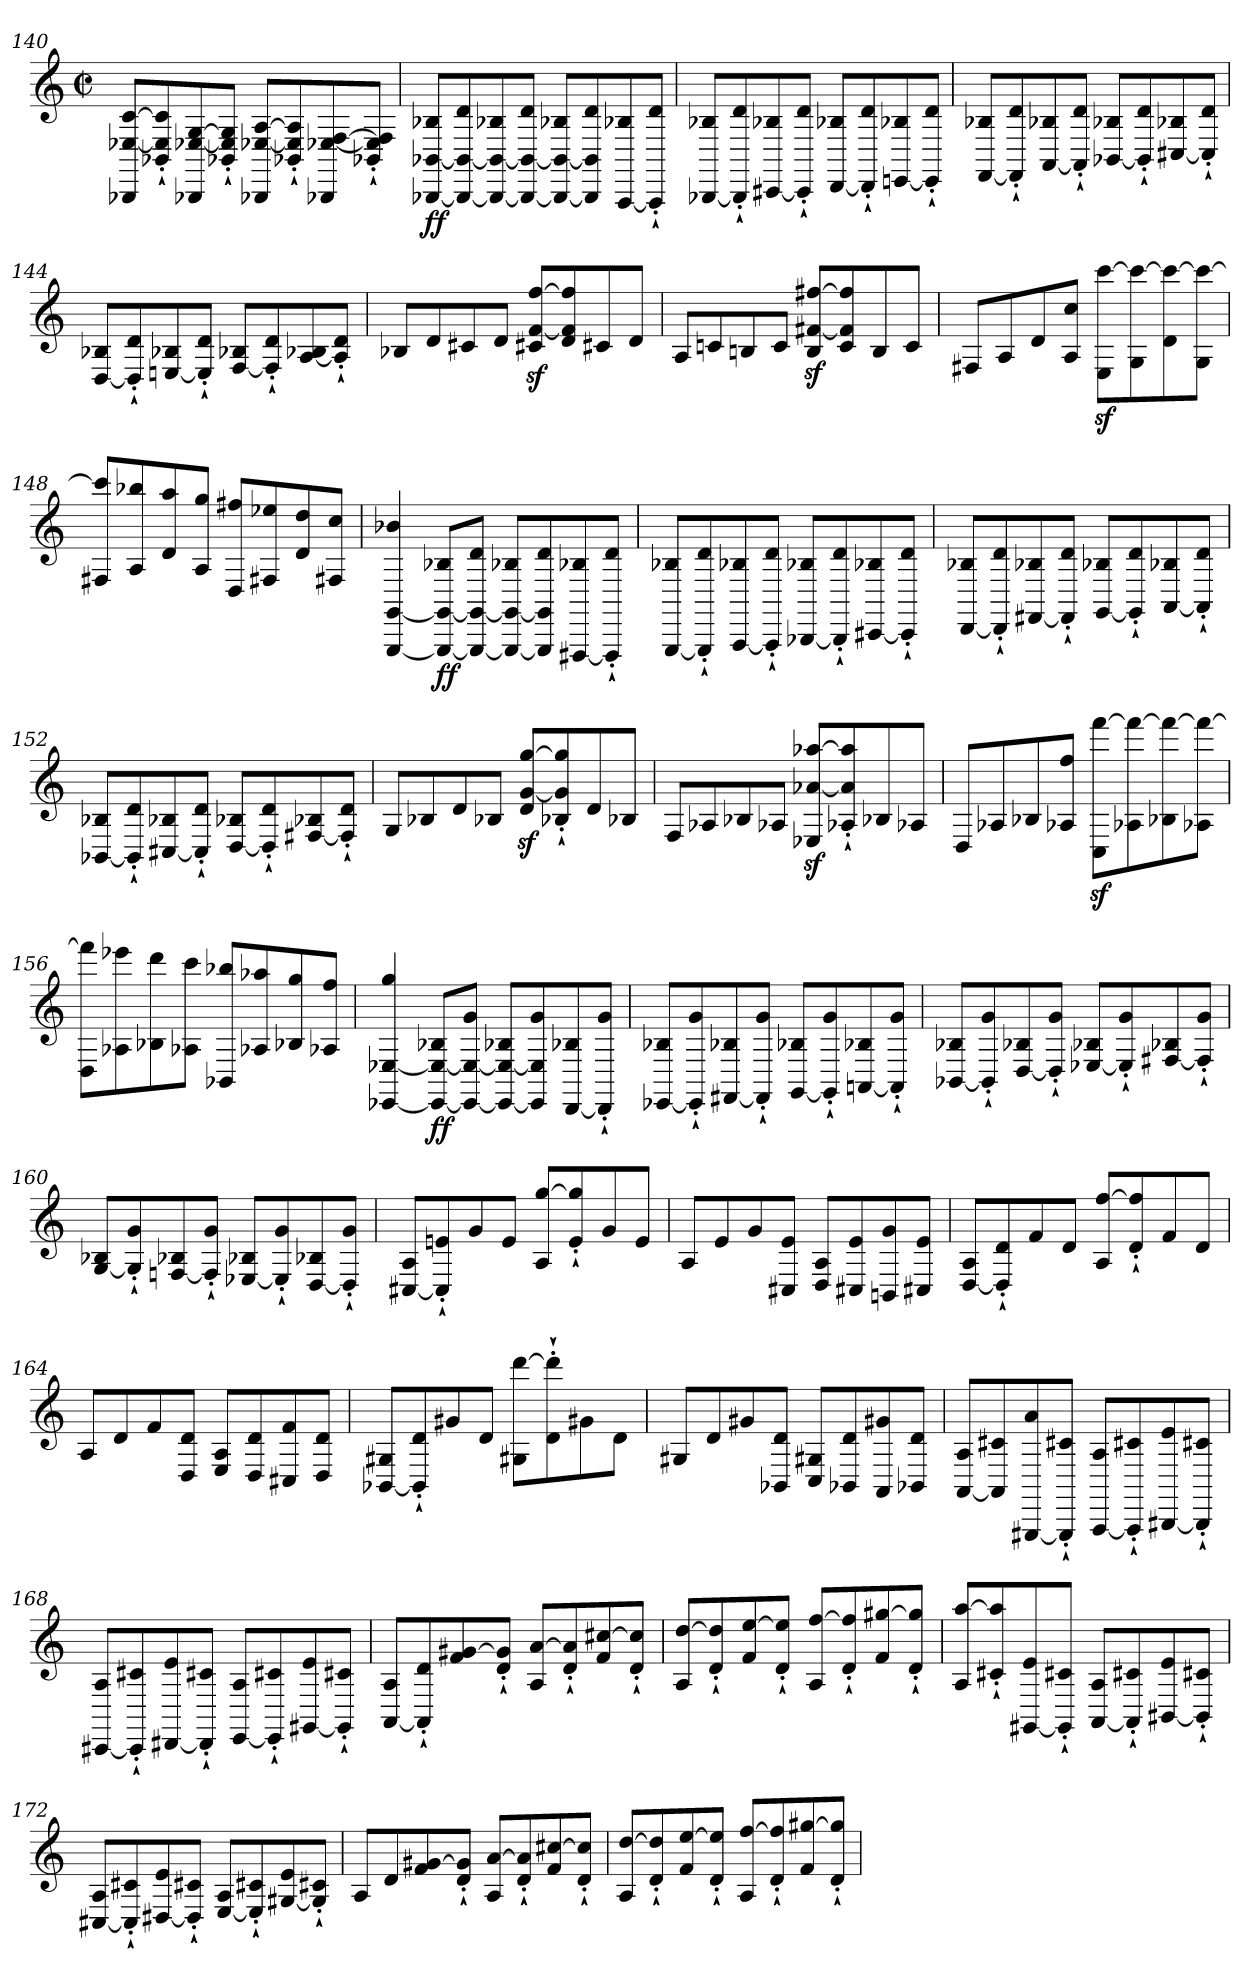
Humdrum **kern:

**kern	**dynam
*part1	*part1
*staff1	*staff1
*clefG2	*
*k[]	*
*C:	*
*M2/2	*
*met(c|)	*
=140	=140
8BBB-X [8E-X [8cL	.
8BB-X'` 8E-]'` 8c]'`	.
8BBB-X [8E-X [8G	.
8BB-X'` 8E-]'` 8G]'`J	.
8BBB-X [8E-X [8AL	.
8BB-X'` 8E-]'` 8A]'`	.
8BBB-X [8E-X [8F	.
8BB-X'` 8E-]'` 8F]'`J	.
=141	=141
[8BBB-X [8BB-X 8B-XL	ff
8BBB-_ 8BB-_ 8d	.
8BBB-_ 8BB-_ 8B-X	.
8BBB-_ 8BB-_ 8dJ	.
8BBB-_ 8BB-_ 8B-XL	.
8BBB-] 8BB-] 8d	.
[8AAA 8B-X	.
8AAA]'` 8d'`J	.
=142	=142
[8BBB-X 8B-XL	.
8BBB-]'` 8d'`	.
[8CC#X 8B-X	.
8CC#]'` 8d'`J	.
[8DD 8B-XL	.
8DD]'` 8d'`	.
[8EEn 8B-X	.
8EE]'` 8d'`J	.
=143	=143
[8FF 8B-XL	.
8FF]'` 8d'`	.
[8AA 8B-X	.
8AA]'` 8d'`J	.
[8BB-X 8B-XL	.
8BB-]'` 8d'`	.
[8C#X 8B-X	.
8C#]'` 8d'`J	.
=144	=144
[8D 8B-XL	.
8D]'` 8d'`	.
[8En 8B-X	.
8E]'` 8d'`J	.
[8F 8B-XL	.
8F]'` 8d'`	.
[8A 8B-X	.
8A]'` 8d'`J	.
=145	=145
8B-XL	.
8d	.
8c#X	.
8dJ	.
8c#Xz [8fz [8ffzL	.
8d 8f] 8ff]	.
8c#X	.
8dJ	.
=146	=146
8AL	.
8cn	.
8Bn	.
8cJ	.
8Bz [8f#Xz [8ff#XzL	.
8c 8f#] 8ff#]	.
8B	.
8cJ	.
=147	=147
8F#XL	.
8A	.
8d	.
8A 8ccJ	.
8Ez [8ccczL	.
8G 8ccc_	.
8d 8ccc_	.
8G 8ccc_J	.
=148	=148
8F#X 8ccc]L	.
8A 8bb-X	.
8d 8aa	.
8A 8ggJ	.
8D 8ff#XL	.
8F#X 8ee-X	.
8d 8dd	.
8F#X 8ccJ	.
=149	=149
[4GGG [4GG 4b-X	.
8GGG_ 8GG_ 8B-XL	ff
8GGG_ 8GG_ 8dJ	.
8GGG_ 8GG_ 8B-XL	.
8GGG] 8GG] 8d	.
[8FFF#X 8B-X	.
8FFF#]'` 8d'`J	.
=150	=150
[8GGG 8B-XL	.
8GGG]'` 8d'`	.
[8AAA 8B-X	.
8AAA]'` 8d'`J	.
[8BBB-X 8B-XL	.
8BBB-]'` 8d'`	.
[8CC#X 8B-X	.
8CC#]'` 8d'`J	.
=151	=151
[8DD 8B-XL	.
8DD]'` 8d'`	.
[8FF#X 8B-X	.
8FF#]'` 8d'`J	.
[8GG 8B-XL	.
8GG]'` 8d'`	.
[8AA 8B-X	.
8AA]'` 8d'`J	.
=152	=152
[8BB-X 8B-XL	.
8BB-]'` 8d'`	.
[8C#X 8B-X	.
8C#]'` 8d'`J	.
[8D 8B-XL	.
8D]'` 8d'`	.
[8F#X 8B-X	.
8F#]'` 8d'`J	.
=153	=153
8GL	.
8B-X	.
8d	.
8B-XJ	.
8dz [8gz [8ggzL	.
8B-X'` 8g]'` 8gg]'`	.
8d	.
8B-XJ	.
=154	=154
8FL	.
8A-X	.
8B-X	.
8A-XJ	.
8E-Xz [8a-Xz [8aa-XzL	.
8A-X'` 8a-]'` 8aa-]'`	.
8B-X	.
8A-XJ	.
=155	=155
8DL	.
8A-X	.
8B-X	.
8A-X 8ffJ	.
8Cz [8fffzL	.
8A-X 8fff_	.
8B-X 8fff_	.
8A-X 8fff_J	.
=156	=156
8D 8fff]L	.
8A-X 8eee-X	.
8B-X 8ddd	.
8A-X 8cccJ	.
8BB-X 8bb-XL	.
8A-X 8aa-X	.
8B-X 8gg	.
8A-X 8ffJ	.
=157	=157
[4EE-X [4E-X 4gg	.
8EE-_ 8E-_ 8B-XL	ff
8EE-_ 8E-_ 8gJ	.
8EE-_ 8E-_ 8B-XL	.
8EE-] 8E-] 8g	.
[8DD 8B-X	.
8DD]'` 8g'`J	.
=158	=158
[8EE-X 8B-XL	.
8EE-]'` 8g'`	.
[8FF#X 8B-X	.
8FF#]'` 8g'`J	.
[8GG 8B-XL	.
8GG]'` 8g'`	.
[8AAn 8B-X	.
8AA]'` 8g'`J	.
=159	=159
[8BB-X 8B-XL	.
8BB-]'` 8g'`	.
[8D 8B-X	.
8D]'` 8g'`J	.
[8E-X 8B-XL	.
8E-]'` 8g'`	.
[8F#X 8B-X	.
8F#]'` 8g'`J	.
=160	=160
[8G 8B-XL	.
8G]'` 8g'`	.
[8Fn 8B-X	.
8F]'` 8g'`J	.
[8E-X 8B-XL	.
8E-]'` 8g'`	.
[8D 8B-X	.
8D]'` 8g'`J	.
=161	=161
[8C#X 8AL	.
8C#]'` 8en'`	.
8g	.
8eJ	.
8A [8ggL	.
8e'` 8gg]'`	.
8g	.
8eJ	.
=162	=162
8AL	.
8e	.
8g	.
8C#X 8eJ	.
8D 8AL	.
8C#X 8e	.
8BBn 8g	.
8C#X 8eJ	.
=163	=163
[8D 8AL	.
8D]'` 8d'`	.
8f	.
8dJ	.
8A [8ffL	.
8d'` 8ff]'`	.
8f	.
8dJ	.
=164	=164
8AL	.
8d	.
8f	.
8D 8dJ	.
8E 8AL	.
8D 8d	.
8C#X 8f	.
8D 8dJ	.
=165	=165
[8BB-X 8G#XL	.
8BB-]'` 8d'`	.
8g#X	.
8dJ	.
8G#X [8dddL	.
8d'` 8ddd]'`	.
8g#X	.
8dJ	.
=166	=166
8G#XL	.
8d	.
8g#X	.
8BB-X 8dJ	.
8C 8G#XL	.
8BB-X 8d	.
8AA 8g#X	.
8BB-X 8dJ	.
=167	=167
[8AA 8AL	.
8AA] 8c#X	.
[8GGG#X 8a	.
8GGG#]'` 8c#X'`J	.
[8AAA 8AL	.
8AAA]'` 8c#X'`	.
[8BBB#X 8e	.
8BBB#]'` 8c#X'`J	.
=168	=168
[8CC#X 8AL	.
8CC#]'` 8c#X'`	.
[8DD#X 8e	.
8DD#]'` 8c#X'`J	.
[8EE 8AL	.
8EE]'` 8c#X'`	.
[8GG#X 8e	.
8GG#]'` 8c#X'`J	.
=169	=169
[8AA 8AL	.
8AA]'` 8d'`	.
8f [8g#X	.
8d'` 8g#]'`J	.
8A [8aL	.
8d'` 8a]'`	.
8f [8cc#X	.
8d'` 8cc#]'`J	.
=170	=170
8A [8ddL	.
8d'` 8dd]'`	.
8f [8ee	.
8d'` 8ee]'`J	.
8A [8ffL	.
8d'` 8ff]'`	.
8f [8gg#X	.
8d'` 8gg#]'`J	.
=171	=171
8A [8aaL	.
8c#X'` 8aa]'`	.
[8GG#X 8e	.
8GG#]'` 8c#X'`J	.
[8AA 8AL	.
8AA]'` 8c#X'`	.
[8BB#X 8e	.
8BB#]'` 8c#X'`J	.
=172	=172
[8C#X 8AL	.
8C#]'` 8c#X'`	.
[8D#X 8e	.
8D#]'` 8c#X'`J	.
[8E 8AL	.
8E]'` 8c#X'`	.
[8G#X 8e	.
8G#]'` 8c#X'`J	.
=173	=173
8AL	.
8d	.
8f [8g#X	.
8d'` 8g#]'`J	.
8A [8aL	.
8d'` 8a]'`	.
8f [8cc#X	.
8d'` 8cc#]'`J	.
=174	=174
8A [8ddL	.
8d'` 8dd]'`	.
8f [8ee	.
8d'` 8ee]'`J	.
8A [8ffL	.
8d'` 8ff]'`	.
8f [8gg#X	.
8d'` 8gg#]'`J	.
=	=
*-	*-
